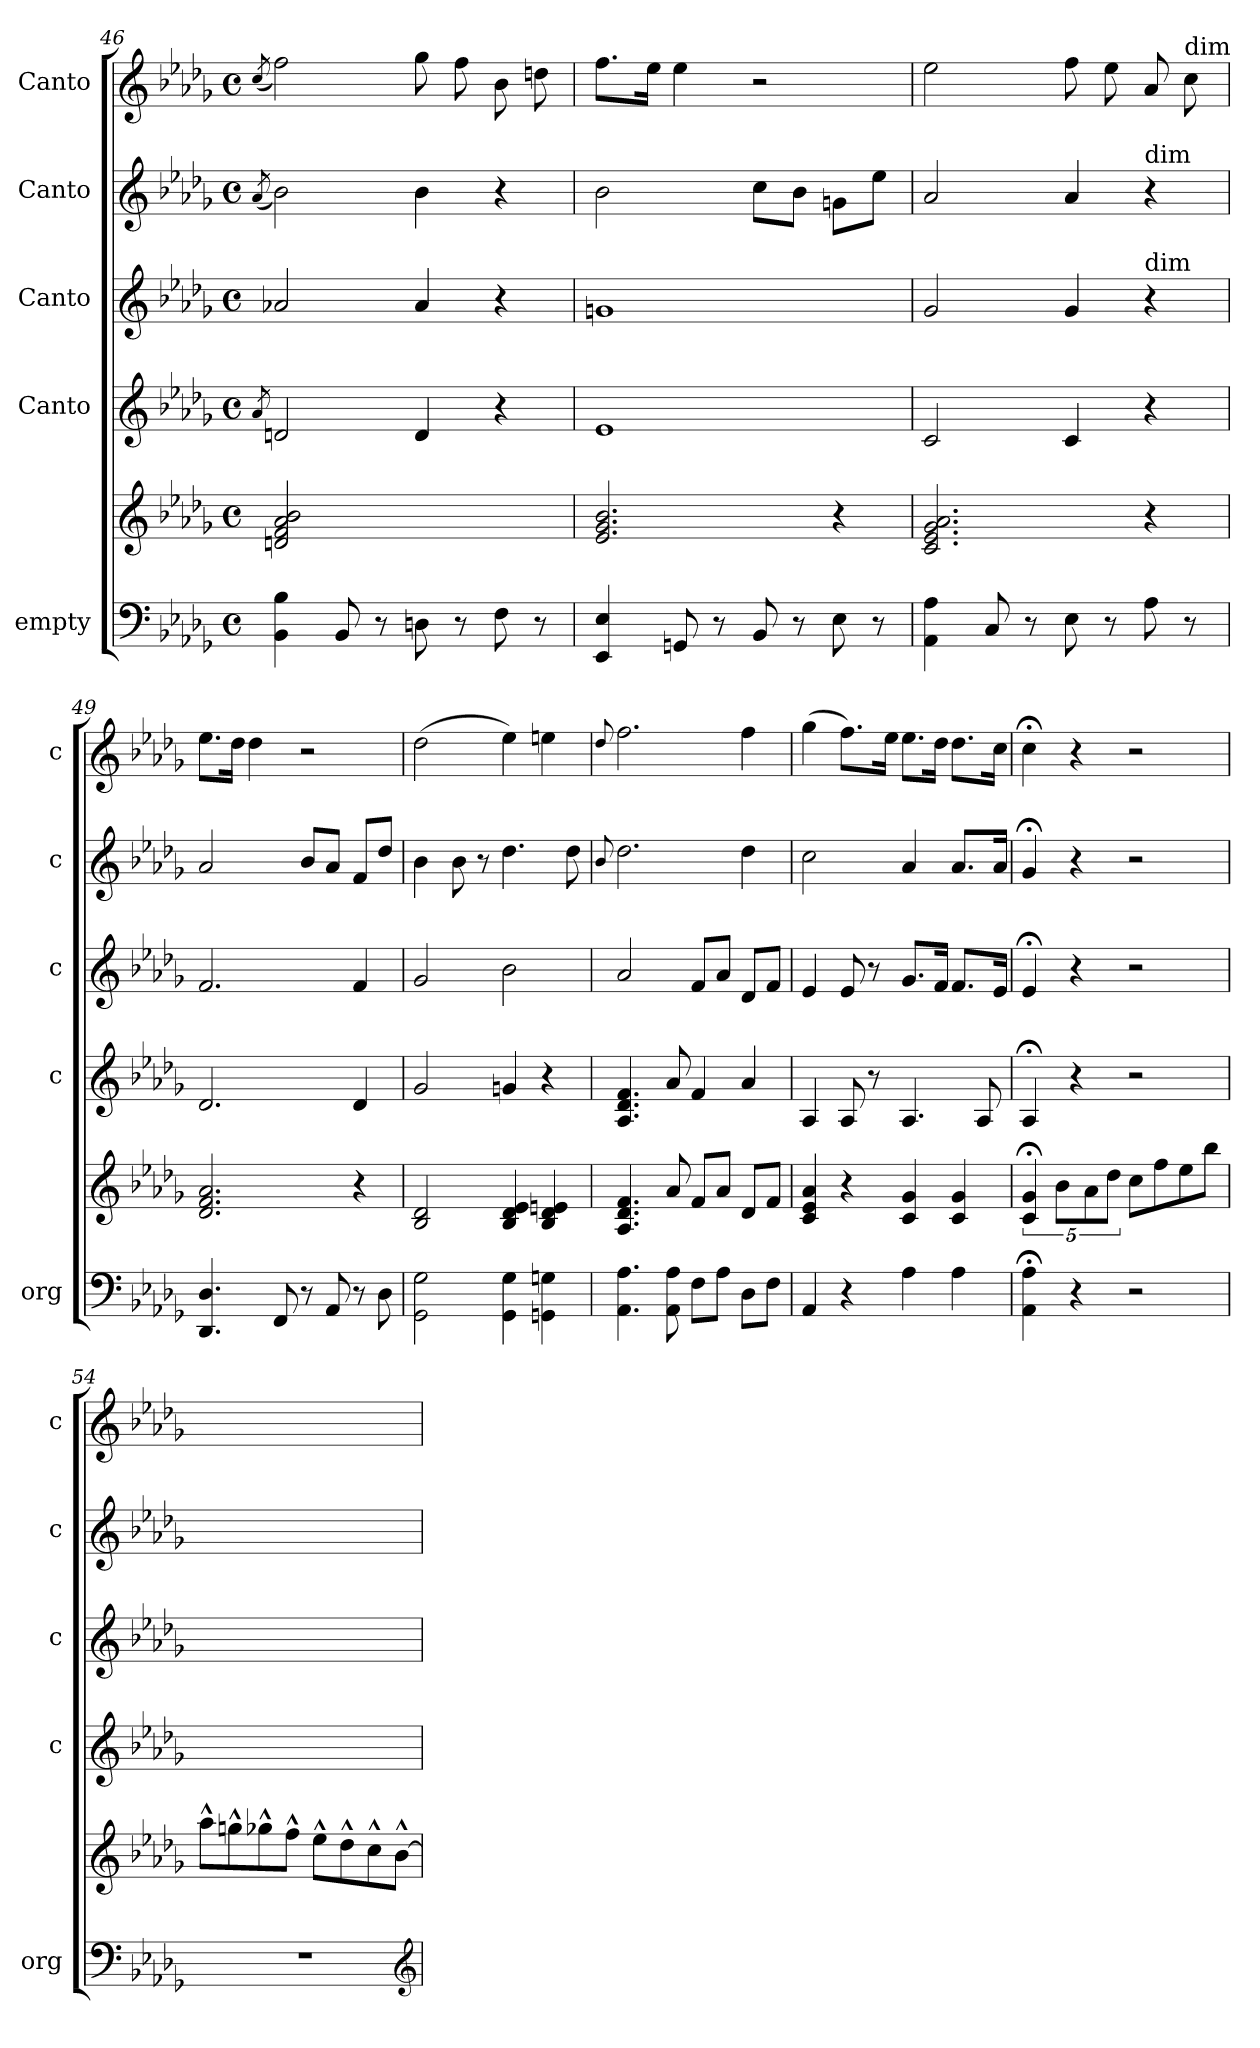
**kern	**kern	**kern	**kern	**kern	**kern
*part5	*part5	*part4	*part3	*part2	*part1
*staff6	*staff5	*staff4	*staff3	*staff2	*staff1
*I"empty	*	*I"Canto	*I"Canto	*I"Canto	*I"Canto
*I'org	*	*I'c	*I'c	*I'c	*I'c
*clefF4	*clefG2	*clefG2	*clefG2	*clefG2	*clefG2
*k[b-e-a-d-g-]	*k[b-e-a-d-g-]	*k[b-e-a-d-g-]	*k[b-e-a-d-g-]	*k[b-e-a-d-g-]	*k[b-e-a-d-g-]
*D-:	*D-:	*D-:	*D-:	*D-:	*D-:
*M4/4	*M4/4	*M4/4	*M4/4	*M4/4	*M4/4
*met(c)	*met(c)	*met(c)	*met(c)	*met(c)	*met(c)
=46	=46	=46	=46	=46	=46
.	.	8qa-/	.	(8qa-/	(8qcc/
4BB-\ 4B-\	2dn/ 2f/ 2a-/ 2b-/	2dn/	2a-X/	2b-\)	2ff\)
8BB-/	.	.	.	.	.
8r	.	.	.	.	.
8Dn\	2ryy	4d/	4a-/	4b-\	8gg-\
8r	.	.	.	.	8ff\
8F\	.	4r	4r	4r	8b-\
8r	.	.	.	.	8ddn\
=47	=47	=47	=47	=47	=47
4EE-/ 4E-/	2.e-/ 2.g-/ 2.b-/	1e-	1gn	2b-\	8.ff\L
.	.	.	.	.	16ee-\Jk
8GGn/	.	.	.	.	4ee-\
8r	.	.	.	.	.
8BB-/	.	.	.	8cc\L	2r
8r	.	.	.	8b-\J	.
8E-\	4r	.	.	8gn\L	.
8r	.	.	.	8ee-\J	.
=48	=48	=48	=48	=48	=48
4AA-\ 4A-\	2.c/ 2.e-/ 2.g-/ 2.a-/	2c/	2g-/	2a-/	2ee-\
8C/	.	.	.	.	.
8r	.	.	.	.	.
8E-\	.	4c/	4g-/	4a-/	8ff\
8r	.	.	.	.	8ee-\
!	!	!	!	!LO:TX:a:t=dim	!
!	!	!	!LO:TX:a:t=dim	!	!
8A-\	4r	4r	4r	4r	8a-/
!	!	!	!	!	!LO:TX:a:t=dim
8r	.	.	.	.	8cc\
=49	=49	=49	=49	=49	=49
4.DD-/ 4.D-/	2.d-/ 2.f/ 2.a-/	2.d-/	2.f/	2a-/	8.ee-\L
.	.	.	.	.	16dd-\Jk
.	.	.	.	.	4dd-\
8FF/	.	.	.	.	.
8r	.	.	.	8b-/L	2r
8AA-/	.	.	.	8a-/J	.
8r	4r	4d-/	4f/	8f/L	.
8D-\	.	.	.	8dd-/J	.
=50	=50	=50	=50	=50	=50
2GG-\ 2G-\	2B-/ 2d-/	2g-/	2g-/	4b-\	(2dd-\
.	.	.	.	8b-\	.
.	.	.	.	8r	.
4GG-\ 4G-\	4B-/ 4d-/ 4e-/	4gn/	2b-\	4.dd-\	4ee-\)
4GGn\ 4Gn\	4B-/ 4d-/ 4en/	4r	.	.	4een\
.	.	.	.	8dd-\	.
=51	=51	=51	=51	=51	=51
.	.	.	.	8qqb-/	8qqdd-/
4.AA-\ 4.A-\	4.A-/ 4.d-/ 4.f/	4.A-/ 4.d-/ 4.f/	2a-/	2.dd-\	2.ff\
8AA-\ 8A-\	8a-/	8a-/	.	.	.
8F\L	8f/L	4f/	8f/L	.	.
8A-\J	8a-/J	.	8a-/J	.	.
8D-\L	8d-/L	4a-/	8d-/L	4dd-\	4ff\
8F\J	8f/J	.	8f/J	.	.
=52	=52	=52	=52	=52	=52
4AA-/	4c/ 4e-/ 4a-/	4A-/	4e-/	2cc\	(4gg-\
4r	4r	8A-/	8e-/	.	8.ff\L)
.	.	8r	8r	.	.
.	.	.	.	.	16ee-\Jk
4A-\	4c/ 4g-/	4.A-/	8.g-/L	4a-/	8.ee-\L
.	.	.	16f/Jk	.	16dd-\Jk
4A-\	4c/ 4g-/	.	8.f/L	8.a-/L	8.dd-\L
.	.	8A-/	.	.	.
.	.	.	16e-/Jk	16a-/Jk	16cc\Jk
=53	=53	=53	=53	=53	=53
4AA-;<\ 4A-;<\	5c;</ 5g-;</	4A-;</	4e-;</	4g-;</	4cc;<\
.	10b-\L	.	.	.	.
4r	.	4r	4r	4r	4r
.	10a-\	.	.	.	.
.	10dd-\J	.	.	.	.
2r	8cc\L	2r	2r	2r	2r
.	8ff\	.	.	.	.
.	8ee-\	.	.	.	.
.	8bb-\J	.	.	.	.
=54	=54	=54	=54	=54	=54
1r	8aa-^^\L	1ryy	1ryy	1ryy	1ryy
.	8ggn^^\	.	.	.	.
.	8gg-X^^\	.	.	.	.
.	8ff^^\J	.	.	.	.
.	8ee-^^\L	.	.	.	.
.	8dd-^^\	.	.	.	.
.	8cc^^\	.	.	.	.
.	[8b-^^\J	.	.	.	.
*clefG2	*	*	*	*	*
=	=	=	=	=	=
*-	*-	*-	*-	*-	*-
